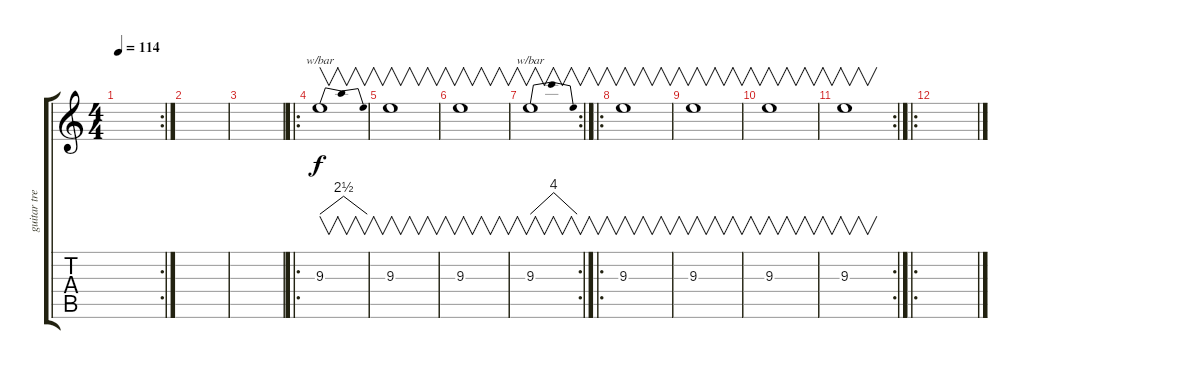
\track ("guitar tremolo" "guitar tre") {instrument electricguitarclean}
\staff {score tabs}
\tuning (E4 B3 G3 D3 A2 E2) {hide}
\rc 2
\ts (4 4)
\tempo 114
\clef g2
\ks c
|
|
|
\ro
9.3.1{v tbe (dip default 0 0 30 10 60 0)} |
9.3.1{v dy f} |
9.3.1{v} |
\rc 2
9.3.1{v tbe (dip default 0 0 30 16 60 0)} |
\ro
9.3.1{v} |
9.3.1{v} |
9.3.1{v} |
\rc 2
9.3.1{v} |
\ro
